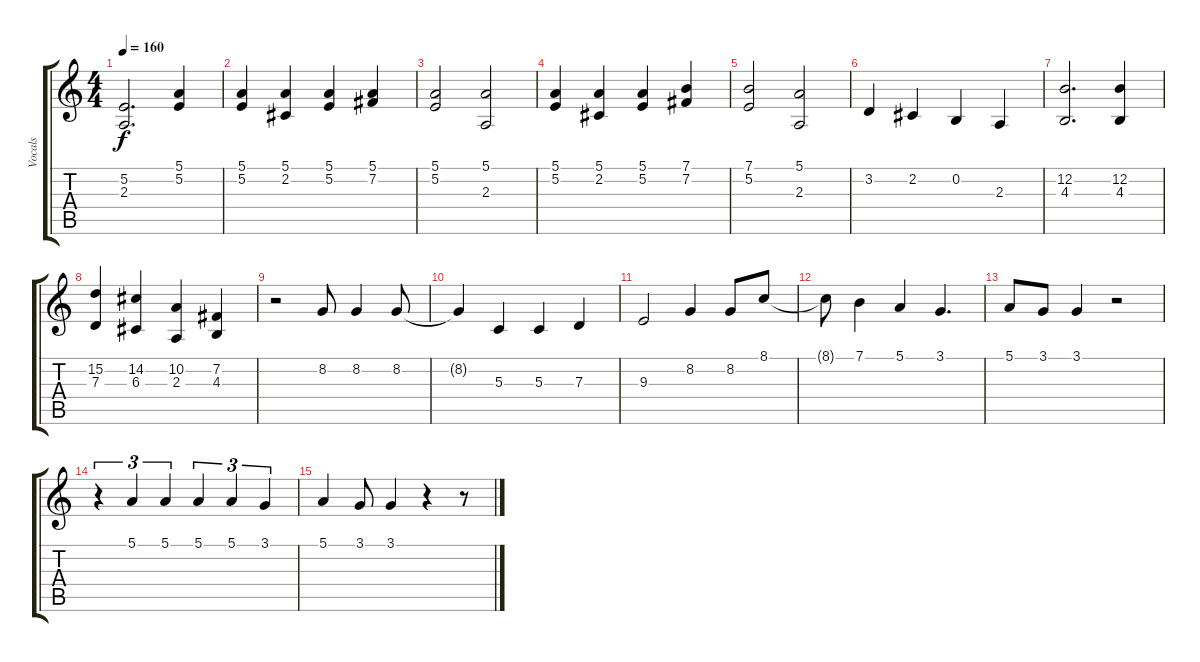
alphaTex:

\track ("Vocals" "Vocals") {instrument flute}
\staff {score tabs}
\tuning (E4 B3 G3 D3 A2 E2) {hide}
\ts (4 4)
\tempo 160
\clef g2
\ks c
(5.2 2.3).2{d dy f} (5.1 5.2).4 |
(5.1 5.2).4 (5.1 2.2).4 (5.1 5.2).4 (5.1 7.2).4 |
(5.1 5.2).2 (5.1 2.3).2 |
(5.1 5.2).4 (5.1 2.2).4 (5.1 5.2).4 (7.1 7.2).4 |
(7.1 5.2).2 (5.1 2.3).2 |
3.2.4 2.2.4 0.2.4 2.3.4 |
(12.2 4.3).2{d} (12.2 4.3).4 |
(15.2 7.3).4 (14.2 6.3).4 (10.2 2.3).4 (7.2 4.3).4 |
r.2 8.2.8 8.2.4 8.2.8 |
8.2{t}.4 5.3.4 5.3.4 7.3.4 |
9.3.2 8.2.4 8.2.8 8.1.8 |
8.1{t}.8 7.1.4 5.1.4 3.1.4{d} |
5.1.8 3.1.8 3.1.4 r.2 |
r.4{tu (3 2)} 5.1.4{tu (3 2)} 5.1.4{tu (3 2)} 5.1.4{tu (3 2)} 5.1.4{tu (3 2)} 3.1.4{tu (3 2)} |
5.1.4 3.1.8 3.1.4 r.4 r.8
